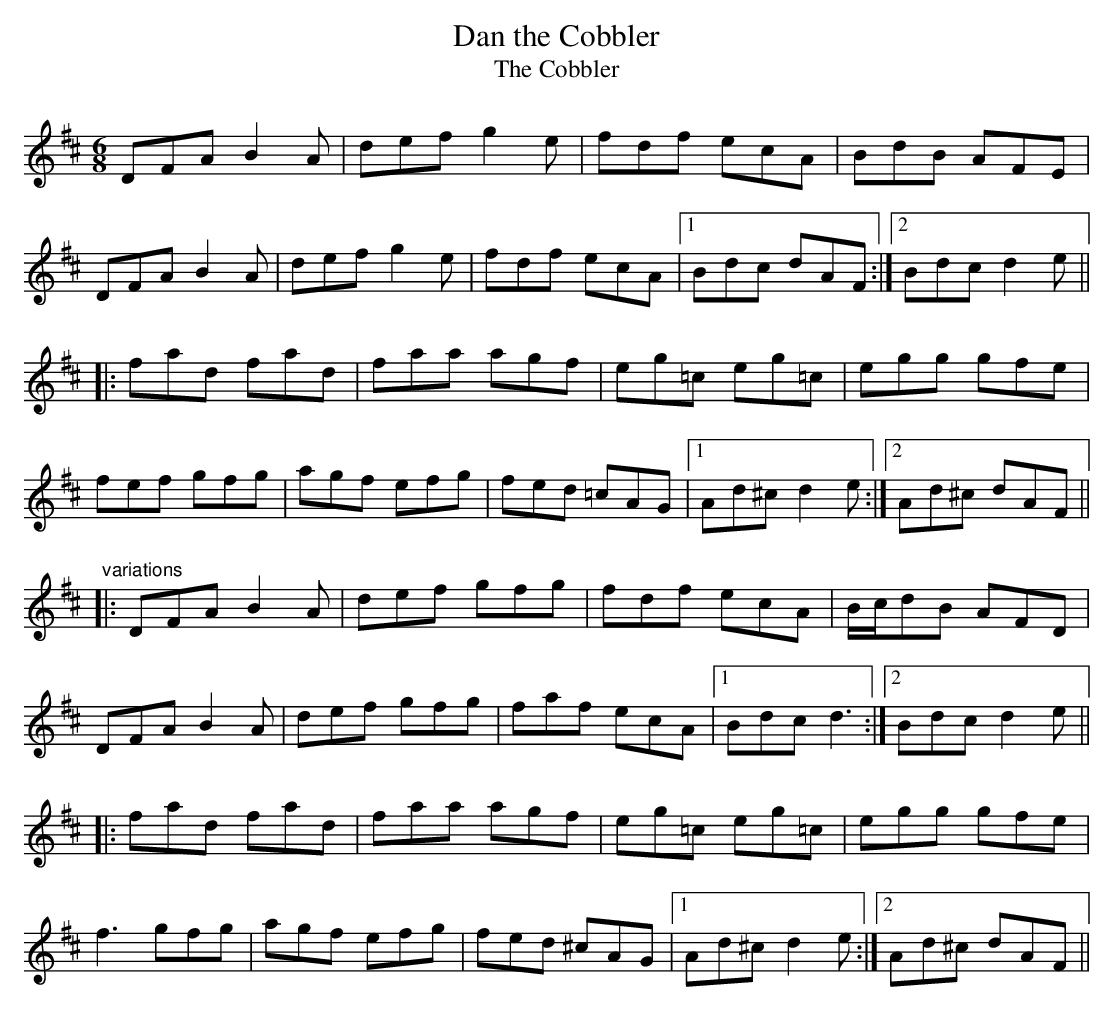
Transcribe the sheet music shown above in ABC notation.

X:1
T:Dan the Cobbler
T:Cobbler, The
M:6/8
K:D
DFA B2A|def g2e|fdf ecA|BdB AFE|
DFA B2A|def g2e|fdf ecA|1 Bdc dAF:|2 Bdc d2e||
|:fad fad|faa agf|eg=c eg=c|egg gfe|
fef gfg|agf efg|fed =cAG|1 Ad^c d2e:|2 Ad^c dAF||
"variations"
|:DFA B2A|def gfg|fdf ecA|B/c/dB AFD|
DFA B2A|def gfg|faf ecA|1 Bdc d3:|2 Bdc d2e||
|:fad fad|faa agf|eg=c eg=c|egg gfe|
f3 gfg|agf efg|fed ^cAG|1 Ad^c d2e:|2 Ad^c dAF||
